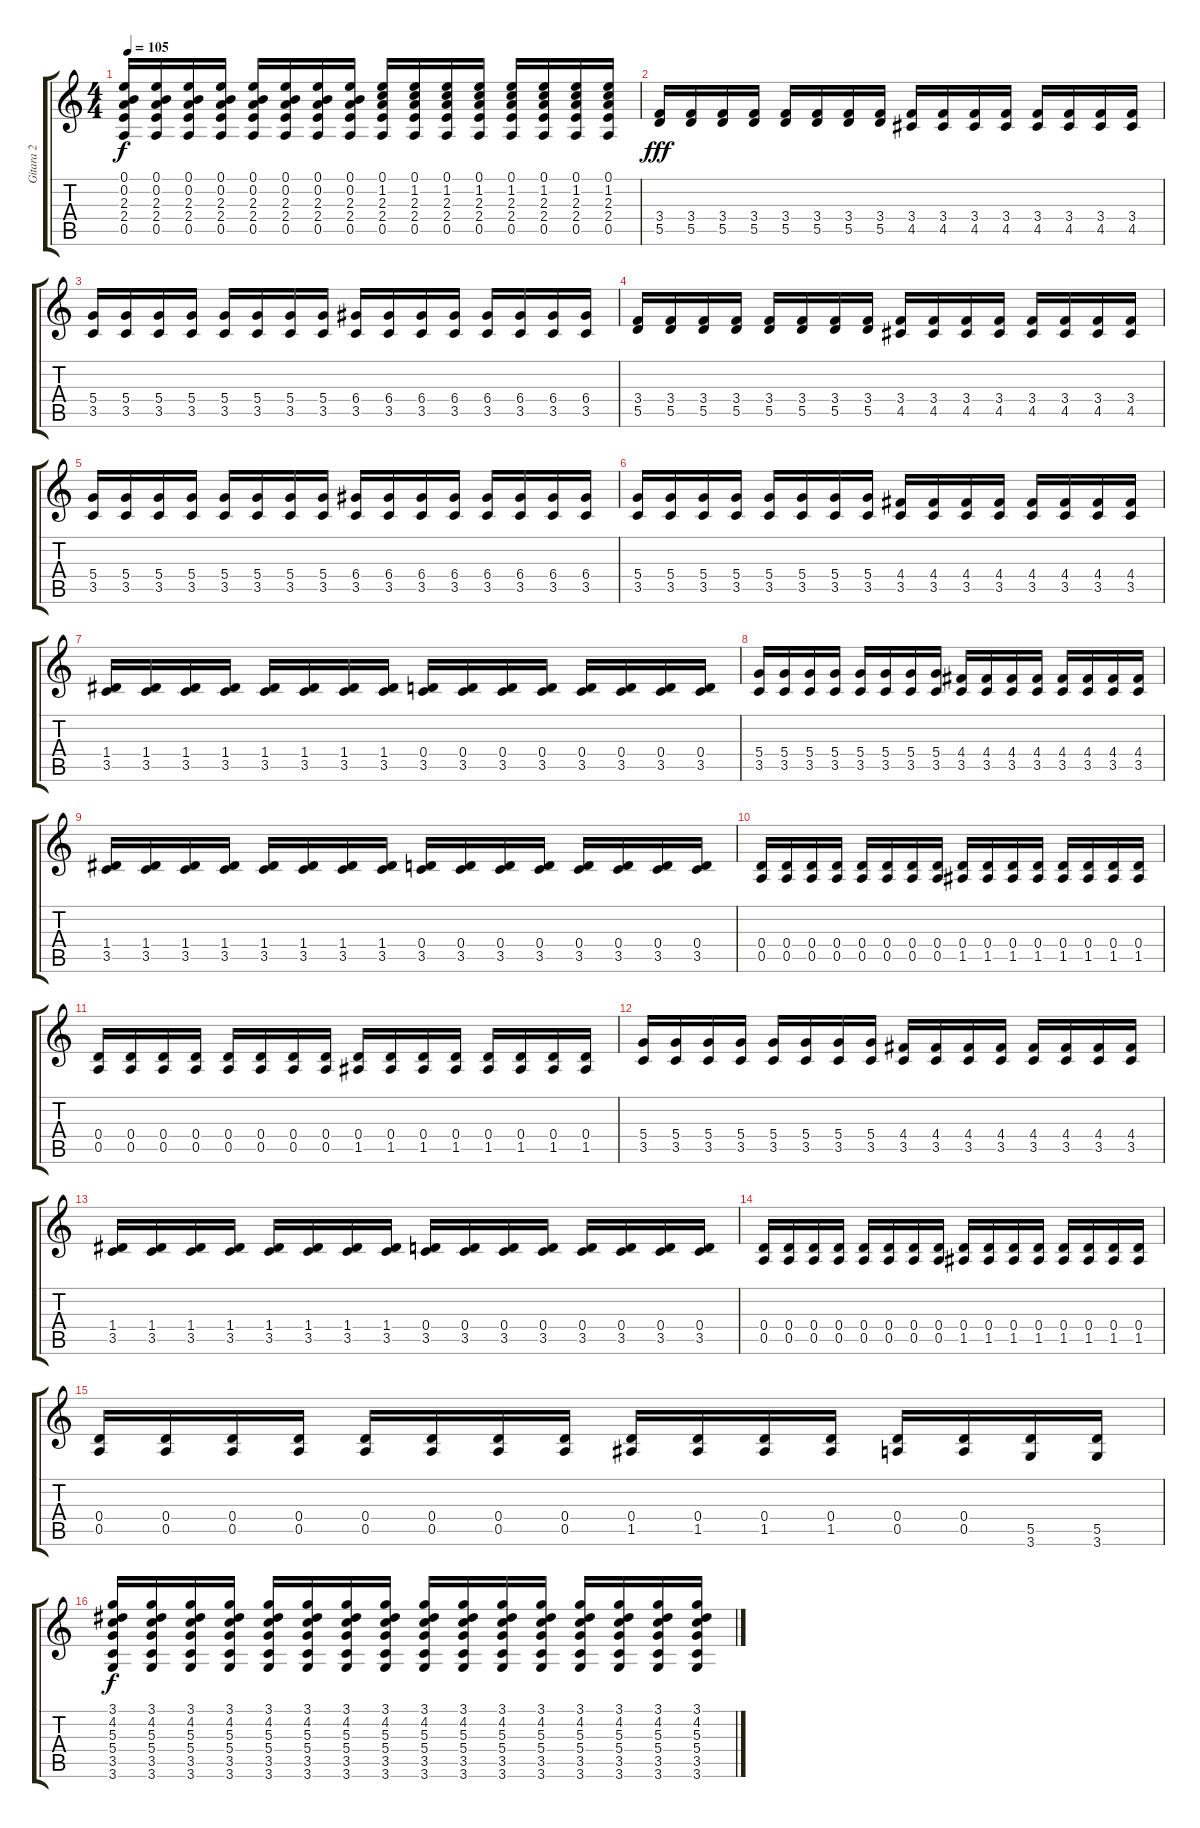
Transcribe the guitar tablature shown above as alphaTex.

\track ("Gitara 2" "Gitara 2") {instrument distortionguitar}
\staff {score tabs}
\tuning (E4 B3 G3 D3 A2 E2) {hide}
\ts (4 4)
\tempo 105
\clef g2
\ks c
(0.1 0.2 2.3 2.4 0.5).16{dy f} (0.1 0.2 2.3 2.4 0.5).16 (0.1 0.2 2.3 2.4 0.5).16 (0.1 0.2 2.3 2.4 0.5).16 (0.1 0.2 2.3 2.4 0.5).16 (0.1 0.2 2.3 2.4 0.5).16 (0.1 0.2 2.3 2.4 0.5).16 (0.1 0.2 2.3 2.4 0.5).16 (0.1 1.2 2.3 2.4 0.5).16 (0.1 1.2 2.3 2.4 0.5).16 (0.1 1.2 2.3 2.4 0.5).16 (0.1 1.2 2.3 2.4 0.5).16 (0.1 1.2 2.3 2.4 0.5).16 (0.1 1.2 2.3 2.4 0.5).16 (0.1 1.2 2.3 2.4 0.5).16 (0.1 1.2 2.3 2.4 0.5).16 |
(3.4 5.5).16{dy fff} (3.4 5.5).16 (3.4 5.5).16 (3.4 5.5).16 (3.4 5.5).16 (3.4 5.5).16 (3.4 5.5).16 (3.4 5.5).16 (3.4 4.5).16 (3.4 4.5).16 (3.4 4.5).16 (3.4 4.5).16 (3.4 4.5).16 (3.4 4.5).16 (3.4 4.5).16 (3.4 4.5).16 |
(5.4 3.5).16 (5.4 3.5).16 (5.4 3.5).16 (5.4 3.5).16 (5.4 3.5).16 (5.4 3.5).16 (5.4 3.5).16 (5.4 3.5).16 (6.4 3.5).16 (6.4 3.5).16 (6.4 3.5).16 (6.4 3.5).16 (6.4 3.5).16 (6.4 3.5).16 (6.4 3.5).16 (6.4 3.5).16 |
(3.4 5.5).16 (3.4 5.5).16 (3.4 5.5).16 (3.4 5.5).16 (3.4 5.5).16 (3.4 5.5).16 (3.4 5.5).16 (3.4 5.5).16 (3.4 4.5).16 (3.4 4.5).16 (3.4 4.5).16 (3.4 4.5).16 (3.4 4.5).16 (3.4 4.5).16 (3.4 4.5).16 (3.4 4.5).16 |
(5.4 3.5).16 (5.4 3.5).16 (5.4 3.5).16 (5.4 3.5).16 (5.4 3.5).16 (5.4 3.5).16 (5.4 3.5).16 (5.4 3.5).16 (6.4 3.5).16 (6.4 3.5).16 (6.4 3.5).16 (6.4 3.5).16 (6.4 3.5).16 (6.4 3.5).16 (6.4 3.5).16 (6.4 3.5).16 |
(5.4 3.5).16 (5.4 3.5).16 (5.4 3.5).16 (5.4 3.5).16 (5.4 3.5).16 (5.4 3.5).16 (5.4 3.5).16 (5.4 3.5).16 (4.4 3.5).16 (4.4 3.5).16 (4.4 3.5).16 (4.4 3.5).16 (4.4 3.5).16 (4.4 3.5).16 (4.4 3.5).16 (4.4 3.5).16 |
(1.4 3.5).16 (1.4 3.5).16 (1.4 3.5).16 (1.4 3.5).16 (1.4 3.5).16 (1.4 3.5).16 (1.4 3.5).16 (1.4 3.5).16 (0.4 3.5).16 (0.4 3.5).16 (0.4 3.5).16 (0.4 3.5).16 (0.4 3.5).16 (0.4 3.5).16 (0.4 3.5).16 (0.4 3.5).16 |
(5.4 3.5).16 (5.4 3.5).16 (5.4 3.5).16 (5.4 3.5).16 (5.4 3.5).16 (5.4 3.5).16 (5.4 3.5).16 (5.4 3.5).16 (4.4 3.5).16 (4.4 3.5).16 (4.4 3.5).16 (4.4 3.5).16 (4.4 3.5).16 (4.4 3.5).16 (4.4 3.5).16 (4.4 3.5).16 |
(1.4 3.5).16 (1.4 3.5).16 (1.4 3.5).16 (1.4 3.5).16 (1.4 3.5).16 (1.4 3.5).16 (1.4 3.5).16 (1.4 3.5).16 (0.4 3.5).16 (0.4 3.5).16 (0.4 3.5).16 (0.4 3.5).16 (0.4 3.5).16 (0.4 3.5).16 (0.4 3.5).16 (0.4 3.5).16 |
(0.4 0.5).16 (0.4 0.5).16 (0.4 0.5).16 (0.4 0.5).16 (0.4 0.5).16 (0.4 0.5).16 (0.4 0.5).16 (0.4 0.5).16 (0.4 1.5).16 (0.4 1.5).16 (0.4 1.5).16 (0.4 1.5).16 (0.4 1.5).16 (0.4 1.5).16 (0.4 1.5).16 (0.4 1.5).16 |
(0.4 0.5).16 (0.4 0.5).16 (0.4 0.5).16 (0.4 0.5).16 (0.4 0.5).16 (0.4 0.5).16 (0.4 0.5).16 (0.4 0.5).16 (0.4 1.5).16 (0.4 1.5).16 (0.4 1.5).16 (0.4 1.5).16 (0.4 1.5).16 (0.4 1.5).16 (0.4 1.5).16 (0.4 1.5).16 |
(5.4 3.5).16 (5.4 3.5).16 (5.4 3.5).16 (5.4 3.5).16 (5.4 3.5).16 (5.4 3.5).16 (5.4 3.5).16 (5.4 3.5).16 (4.4 3.5).16 (4.4 3.5).16 (4.4 3.5).16 (4.4 3.5).16 (4.4 3.5).16 (4.4 3.5).16 (4.4 3.5).16 (4.4 3.5).16 |
(1.4 3.5).16 (1.4 3.5).16 (1.4 3.5).16 (1.4 3.5).16 (1.4 3.5).16 (1.4 3.5).16 (1.4 3.5).16 (1.4 3.5).16 (0.4 3.5).16 (0.4 3.5).16 (0.4 3.5).16 (0.4 3.5).16 (0.4 3.5).16 (0.4 3.5).16 (0.4 3.5).16 (0.4 3.5).16 |
(0.4 0.5).16 (0.4 0.5).16 (0.4 0.5).16 (0.4 0.5).16 (0.4 0.5).16 (0.4 0.5).16 (0.4 0.5).16 (0.4 0.5).16 (0.4 1.5).16 (0.4 1.5).16 (0.4 1.5).16 (0.4 1.5).16 (0.4 1.5).16 (0.4 1.5).16 (0.4 1.5).16 (0.4 1.5).16 |
(0.4 0.5).16 (0.4 0.5).16 (0.4 0.5).16 (0.4 0.5).16 (0.4 0.5).16 (0.4 0.5).16 (0.4 0.5).16 (0.4 0.5).16 (0.4 1.5).16 (0.4 1.5).16 (0.4 1.5).16 (0.4 1.5).16 (0.4 0.5).16 (0.4 0.5).16 (5.5 3.6).16 (5.5 3.6).16 |
(3.1 4.2 5.3 5.4 3.5 3.6).16{dy f} (3.1 4.2 5.3 5.4 3.5 3.6).16 (3.1 4.2 5.3 5.4 3.5 3.6).16 (3.1 4.2 5.3 5.4 3.5 3.6).16 (3.1 4.2 5.3 5.4 3.5 3.6).16 (3.1 4.2 5.3 5.4 3.5 3.6).16 (3.1 4.2 5.3 5.4 3.5 3.6).16 (3.1 4.2 5.3 5.4 3.5 3.6).16 (3.1 4.2 5.3 5.4 3.5 3.6).16 (3.1 4.2 5.3 5.4 3.5 3.6).16 (3.1 4.2 5.3 5.4 3.5 3.6).16 (3.1 4.2 5.3 5.4 3.5 3.6).16 (3.1 4.2 5.3 5.4 3.5 3.6).16 (3.1 4.2 5.3 5.4 3.5 3.6).16 (3.1 4.2 5.3 5.4 3.5 3.6).16 (3.1 4.2 5.3 5.4 3.5 3.6).16
